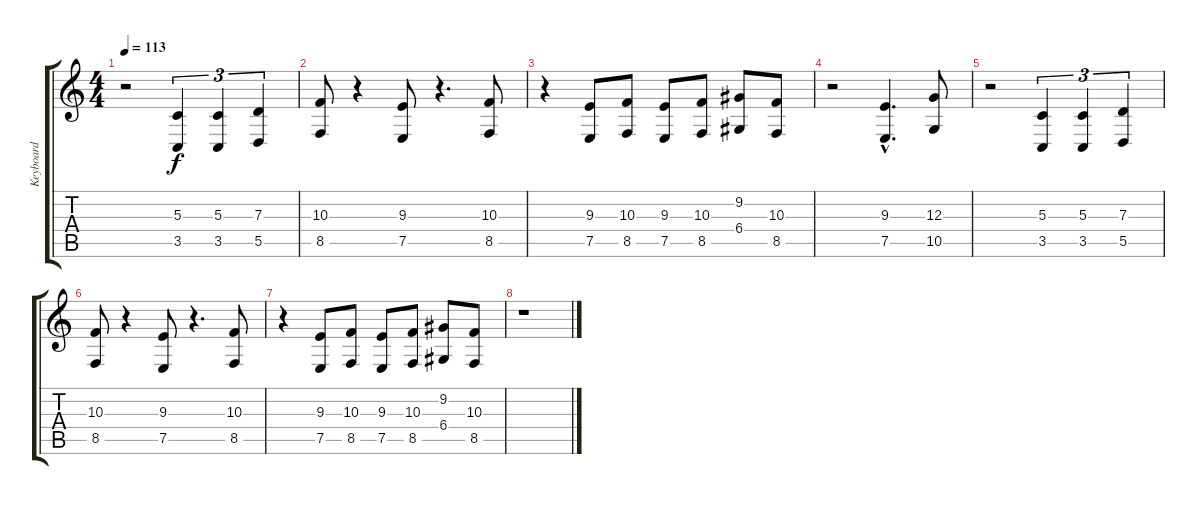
\track ("Keyboard" "Keyboard") {instrument choiraahs}
\staff {score tabs}
\tuning (E4 B3 G3 D3 A2 E2) {hide}
\ts (4 4)
\tempo 113
\clef g2
\ks c
r.2{dy f} (5.3 3.5).4{tu (3 2)} (5.3 3.5).4{tu (3 2)} (7.3 5.5).4{tu (3 2)} |
(10.3 8.5).8 r.4 (9.3 7.5).8 r.4{d} (10.3 8.5).8 |
r.4 (9.3 7.5).8 (10.3 8.5).8 (9.3 7.5).8 (10.3 8.5).8 (9.2 6.4).8 (10.3 8.5).8 |
r.2 (9.3{hac} 7.5{hac}).4{d} (12.3 10.5).8 |
r.2 (5.3 3.5).4{tu (3 2)} (5.3 3.5).4{tu (3 2)} (7.3 5.5).4{tu (3 2)} |
(10.3 8.5).8 r.4 (9.3 7.5).8 r.4{d} (10.3 8.5).8 |
r.4 (9.3 7.5).8 (10.3 8.5).8 (9.3 7.5).8 (10.3 8.5).8 (9.2 6.4).8 (10.3 8.5).8 |
r.1
